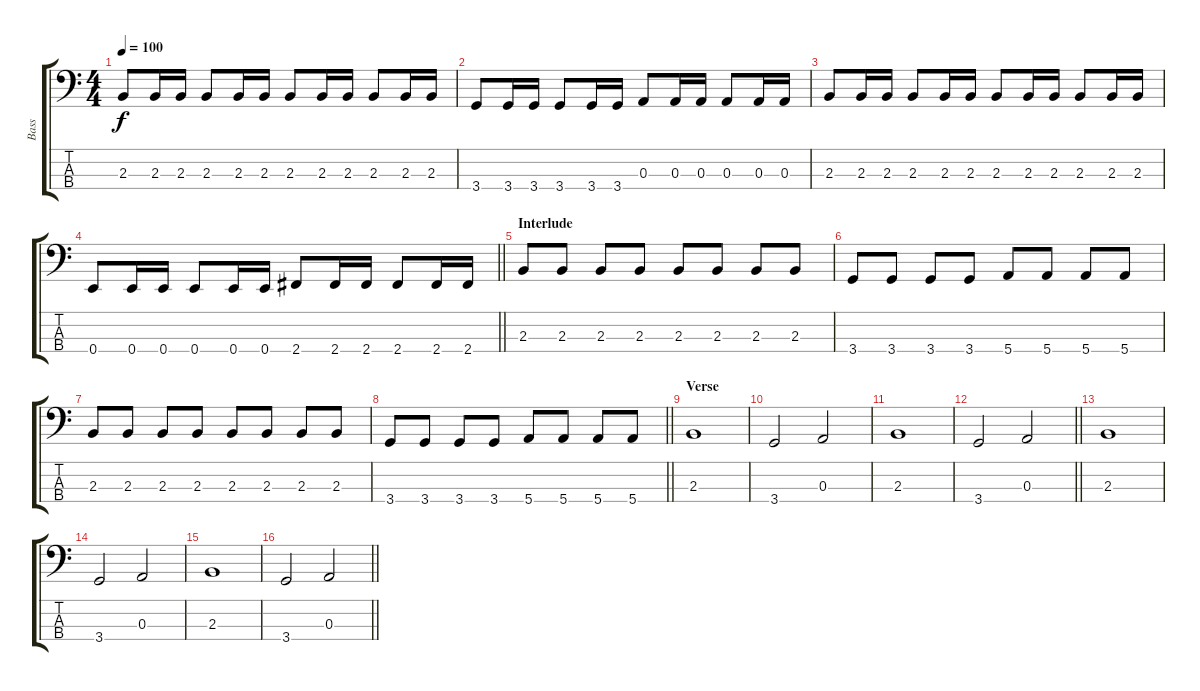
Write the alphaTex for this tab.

\track ("Bass" "Bass") {instrument electricbassfinger}
\staff {score tabs}
\tuning (G2 D2 A1 E1) {hide}
\ts (4 4)
\tempo 100
\clef f4
\ks c
2.3.8{dy f} 2.3.16 2.3.16 2.3.8 2.3.16 2.3.16 2.3.8 2.3.16 2.3.16 2.3.8 2.3.16 2.3.16 |
3.4.8 3.4.16 3.4.16 3.4.8 3.4.16 3.4.16 0.3.8 0.3.16 0.3.16 0.3.8 0.3.16 0.3.16 |
2.3.8 2.3.16 2.3.16 2.3.8 2.3.16 2.3.16 2.3.8 2.3.16 2.3.16 2.3.8 2.3.16 2.3.16 |
\barLineRight lightlight
0.4.8 0.4.16 0.4.16 0.4.8 0.4.16 0.4.16 2.4.8 2.4.16 2.4.16 2.4.8 2.4.16 2.4.16 |
\section ("" "Interlude")
2.3.8 2.3.8 2.3.8 2.3.8 2.3.8 2.3.8 2.3.8 2.3.8 |
3.4.8 3.4.8 3.4.8 3.4.8 5.4.8 5.4.8 5.4.8 5.4.8 |
2.3.8 2.3.8 2.3.8 2.3.8 2.3.8 2.3.8 2.3.8 2.3.8 |
\barLineRight lightlight
3.4.8 3.4.8 3.4.8 3.4.8 5.4.8 5.4.8 5.4.8 5.4.8 |
\section ("" "Verse")
2.3.1 |
3.4.2 0.3.2 |
2.3.1 |
\barLineRight lightlight
3.4.2 0.3.2 |
2.3.1 |
3.4.2 0.3.2 |
2.3.1 |
\barLineRight lightlight
3.4.2 0.3.2
